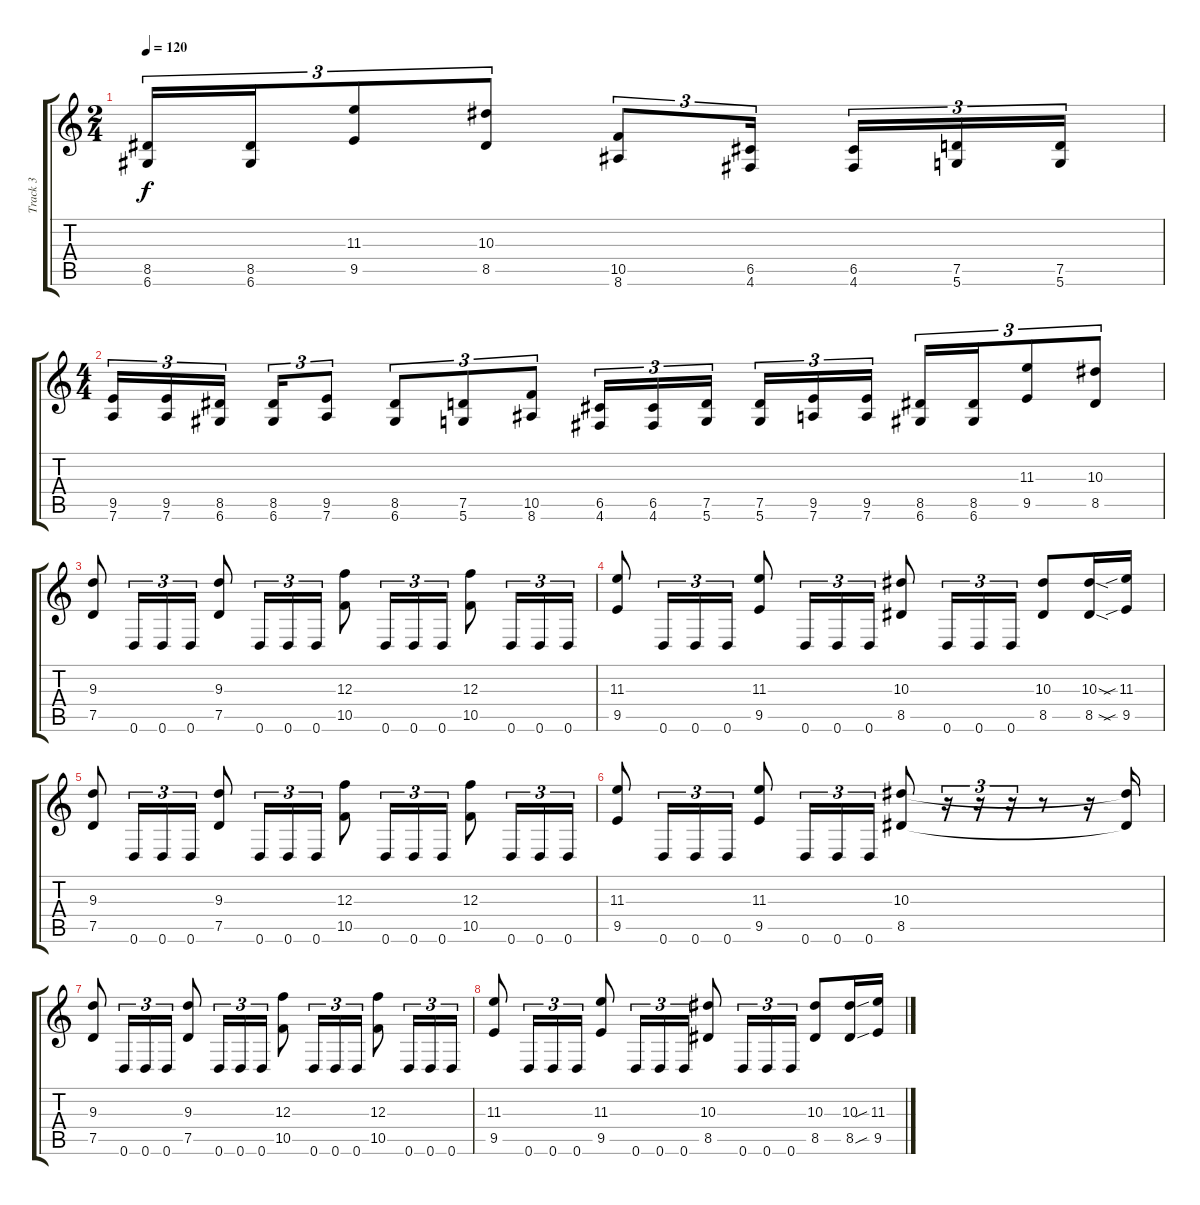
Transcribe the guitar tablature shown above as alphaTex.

\track ("Track 3" "Track 3") {instrument distortionguitar}
\staff {score tabs}
\tuning (D4 A3 F3 C3 G2 D2) {hide}
\ts (2 4)
\tempo 120
\clef g2
\ks c
(8.5 6.6).16{tu (3 2) dy f} (8.5 6.6).16{tu (3 2)} (11.3 9.5).8{tu (3 2)} (10.3 8.5).8{tu (3 2)} (10.5 8.6).8{tu (3 2)} (6.5 4.6).16{tu (3 2)} (6.5 4.6).16{tu (3 2)} (7.5 5.6).16{tu (3 2)} (7.5 5.6).16{tu (3 2)} |
\ts (4 4)
(9.5 7.6).16{tu (3 2)} (9.5 7.6).16{tu (3 2)} (8.5 6.6).16{tu (3 2)} (8.5 6.6).16{tu (3 2)} (9.5 7.6).8{tu (3 2)} (8.5 6.6).8{tu (3 2)} (7.5 5.6).8{tu (3 2)} (10.5 8.6).8{tu (3 2)} (6.5 4.6).16{tu (3 2)} (6.5 4.6).16{tu (3 2)} (7.5 5.6).16{tu (3 2)} (7.5 5.6).16{tu (3 2)} (9.5 7.6).16{tu (3 2)} (9.5 7.6).16{tu (3 2)} (8.5 6.6).16{tu (3 2)} (8.5 6.6).16{tu (3 2)} (11.3 9.5).8{tu (3 2)} (10.3 8.5).8{tu (3 2)} |
(9.3 7.5).8 0.6.16{tu (3 2)} 0.6.16{tu (3 2)} 0.6.16{tu (3 2)} (9.3 7.5).8 0.6.16{tu (3 2)} 0.6.16{tu (3 2)} 0.6.16{tu (3 2)} (12.3 10.5).8 0.6.16{tu (3 2)} 0.6.16{tu (3 2)} 0.6.16{tu (3 2)} (12.3 10.5).8 0.6.16{tu (3 2)} 0.6.16{tu (3 2)} 0.6.16{tu (3 2)} |
(11.3 9.5).8 0.6.16{tu (3 2)} 0.6.16{tu (3 2)} 0.6.16{tu (3 2)} (11.3 9.5).8 0.6.16{tu (3 2)} 0.6.16{tu (3 2)} 0.6.16{tu (3 2)} (10.3 8.5).8 0.6.16{tu (3 2)} 0.6.16{tu (3 2)} 0.6.16{tu (3 2)} (10.3 8.5).8 (10.3{sod} 8.5{sod}).16 (11.3{sib} 9.5{sib}).16 |
(9.3 7.5).8 0.6.16{tu (3 2)} 0.6.16{tu (3 2)} 0.6.16{tu (3 2)} (9.3 7.5).8 0.6.16{tu (3 2)} 0.6.16{tu (3 2)} 0.6.16{tu (3 2)} (12.3 10.5).8 0.6.16{tu (3 2)} 0.6.16{tu (3 2)} 0.6.16{tu (3 2)} (12.3 10.5).8 0.6.16{tu (3 2)} 0.6.16{tu (3 2)} 0.6.16{tu (3 2)} |
(11.3 9.5).8 0.6.16{tu (3 2)} 0.6.16{tu (3 2)} 0.6.16{tu (3 2)} (11.3 9.5).8 0.6.16{tu (3 2)} 0.6.16{tu (3 2)} 0.6.16{tu (3 2)} (10.3 8.5).8 r.16{tu (3 2)} r.16{tu (3 2)} r.16{tu (3 2)} r.8 r.16 (10.3{t} 8.5{t}).16 |
(9.3 7.5).8 0.6.16{tu (3 2)} 0.6.16{tu (3 2)} 0.6.16{tu (3 2)} (9.3 7.5).8 0.6.16{tu (3 2)} 0.6.16{tu (3 2)} 0.6.16{tu (3 2)} (12.3 10.5).8 0.6.16{tu (3 2)} 0.6.16{tu (3 2)} 0.6.16{tu (3 2)} (12.3 10.5).8 0.6.16{tu (3 2)} 0.6.16{tu (3 2)} 0.6.16{tu (3 2)} |
(11.3 9.5).8 0.6.16{tu (3 2)} 0.6.16{tu (3 2)} 0.6.16{tu (3 2)} (11.3 9.5).8 0.6.16{tu (3 2)} 0.6.16{tu (3 2)} 0.6.16{tu (3 2)} (10.3 8.5).8 0.6.16{tu (3 2)} 0.6.16{tu (3 2)} 0.6.16{tu (3 2)} (10.3 8.5).8 (10.3 8.5).16 (11.3{sib} 9.5{sib}).16
